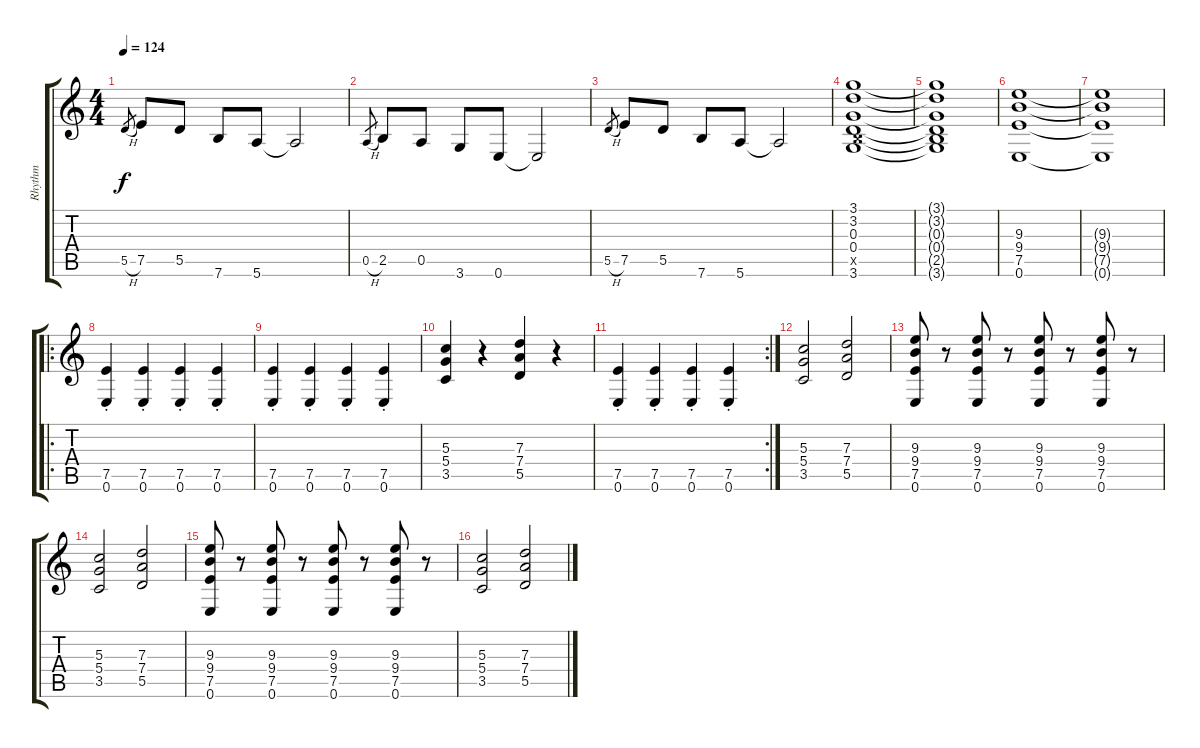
\track ("Rhythm" "Rhythm") {instrument distortionguitar}
\staff {score tabs}
\tuning (E4 B3 G3 D3 A2 E2) {hide}
\ts (4 4)
\tempo 124
\clef g2
\ks c
5.5{h}.8{gr dy f instrument distortionguitar} 7.5.8 5.5.8 7.6.8 5.6.8 5.6{t}.2 |
0.5{h}.8{gr} 2.5.8 0.5.8 3.6.8 0.6.8 0.6{t}.2 |
5.5{h}.8{gr} 7.5.8 5.5.8 7.6.8 5.6.8 5.6{t}.2 |
(3.1 3.2 0.3 0.4 2.5{x} 3.6).1 |
(3.1{t} 3.2{t} 0.3{t} 0.4{t} 2.5{t} 3.6{t}).1 |
(9.3 9.4 7.5 0.6).1 |
(9.3{t} 9.4{t} 7.5{t} 0.6{t}).1 |
\ro
(7.5{st} 0.6{st}).4 (7.5{st} 0.6{st}).4 (7.5{st} 0.6{st}).4 (7.5{st} 0.6{st}).4 |
(7.5{st} 0.6{st}).4 (7.5{st} 0.6{st}).4 (7.5{st} 0.6{st}).4 (7.5{st} 0.6{st}).4 |
(5.3 5.4 3.5).4 r.4 (7.3 7.4 5.5).4 r.4 |
\rc 2
(7.5{st} 0.6{st}).4 (7.5{st} 0.6{st}).4 (7.5{st} 0.6{st}).4 (7.5{st} 0.6{st}).4 |
(5.3 5.4 3.5).2 (7.3 7.4 5.5).2 |
(9.3 9.4 7.5 0.6).8 r.8 (9.3 9.4 7.5 0.6).8 r.8 (9.3 9.4 7.5 0.6).8 r.8 (9.3 9.4 7.5 0.6).8 r.8 |
(5.3 5.4 3.5).2 (7.3 7.4 5.5).2 |
(9.3 9.4 7.5 0.6).8 r.8 (9.3 9.4 7.5 0.6).8 r.8 (9.3 9.4 7.5 0.6).8 r.8 (9.3 9.4 7.5 0.6).8 r.8 |
(5.3 5.4 3.5).2 (7.3 7.4 5.5).2
